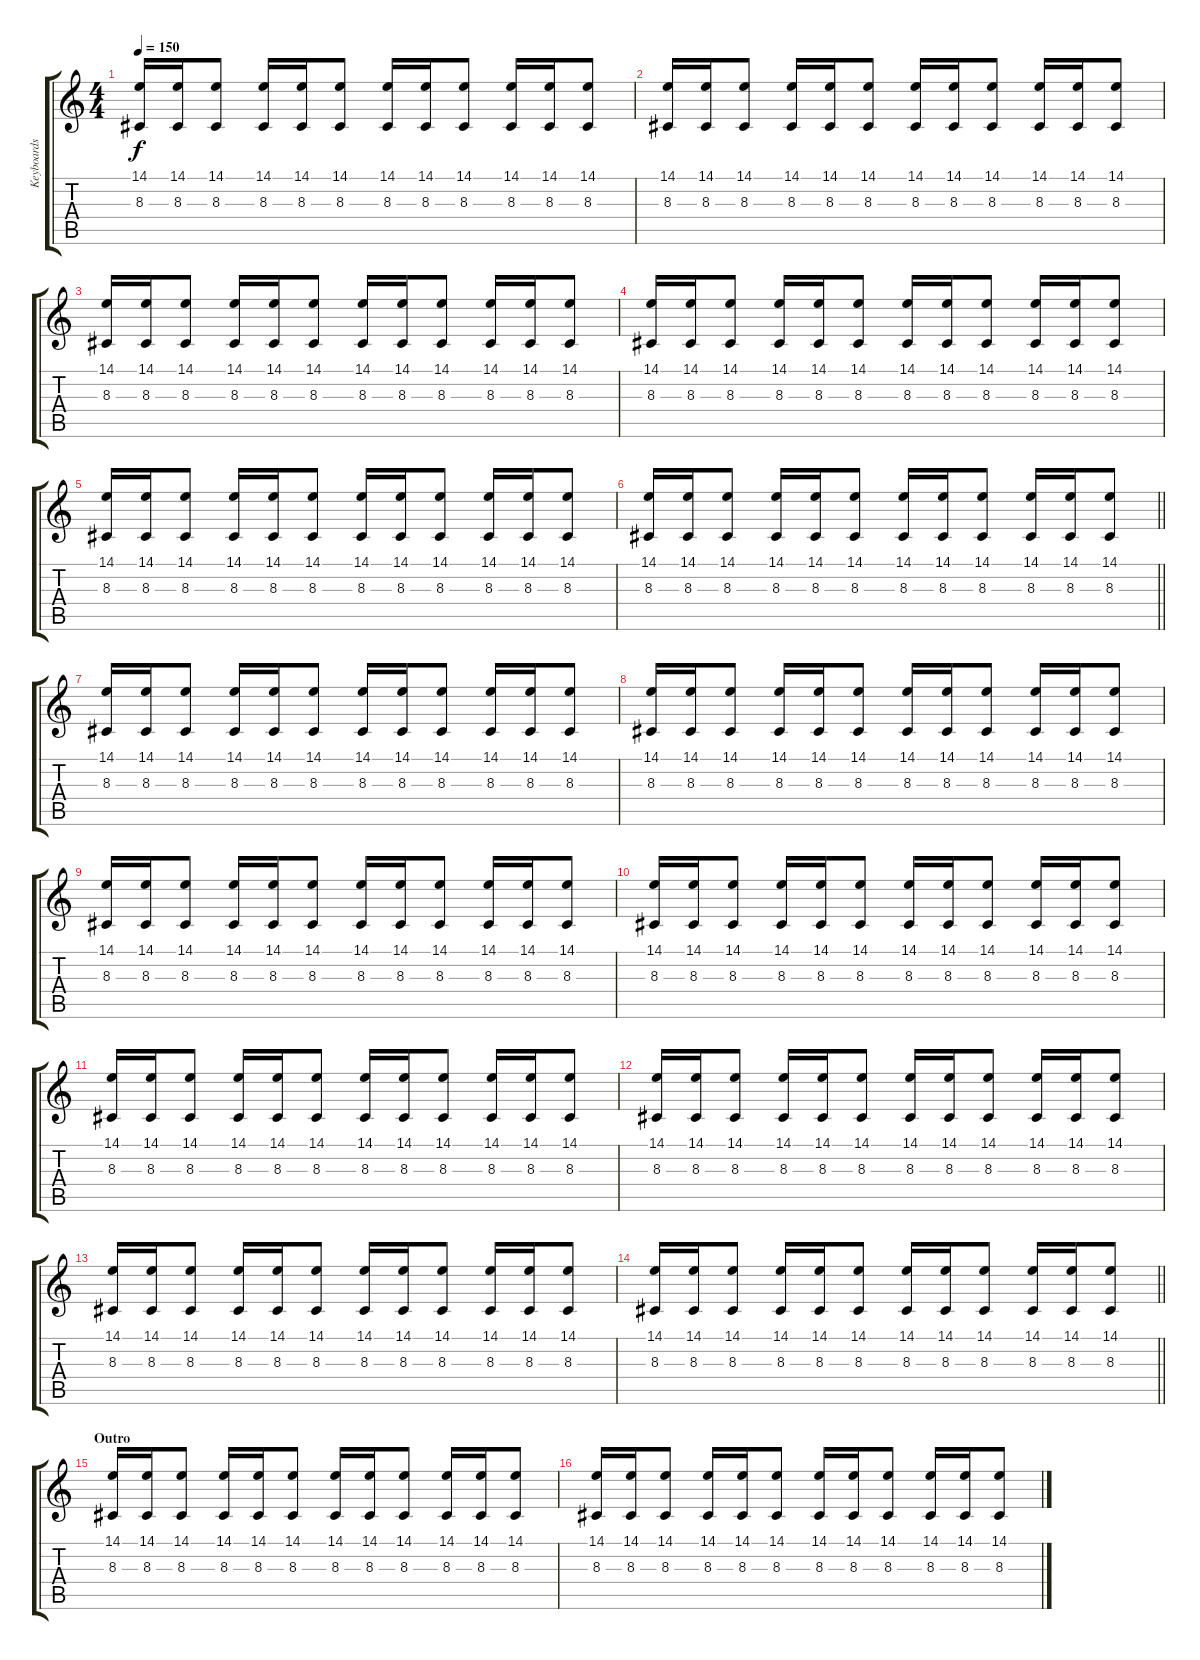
\track ("Keyboards I" "Keyboards ") {instrument lead8bassandlead}
\staff {score tabs}
\tuning (D4 A3 F3 C3 G2 D2) {hide}
\ts (4 4)
\tempo 150
\clef g2
\ks c
(14.1 8.3).16{dy f} (14.1 8.3).16 (14.1 8.3).8 (14.1 8.3).16 (14.1 8.3).16 (14.1 8.3).8 (14.1 8.3).16 (14.1 8.3).16 (14.1 8.3).8 (14.1 8.3).16 (14.1 8.3).16 (14.1 8.3).8 |
(14.1 8.3).16 (14.1 8.3).16 (14.1 8.3).8 (14.1 8.3).16 (14.1 8.3).16 (14.1 8.3).8 (14.1 8.3).16 (14.1 8.3).16 (14.1 8.3).8 (14.1 8.3).16 (14.1 8.3).16 (14.1 8.3).8 |
(14.1 8.3).16 (14.1 8.3).16 (14.1 8.3).8 (14.1 8.3).16 (14.1 8.3).16 (14.1 8.3).8 (14.1 8.3).16 (14.1 8.3).16 (14.1 8.3).8 (14.1 8.3).16 (14.1 8.3).16 (14.1 8.3).8 |
(14.1 8.3).16 (14.1 8.3).16 (14.1 8.3).8 (14.1 8.3).16 (14.1 8.3).16 (14.1 8.3).8 (14.1 8.3).16 (14.1 8.3).16 (14.1 8.3).8 (14.1 8.3).16 (14.1 8.3).16 (14.1 8.3).8 |
(14.1 8.3).16 (14.1 8.3).16 (14.1 8.3).8 (14.1 8.3).16 (14.1 8.3).16 (14.1 8.3).8 (14.1 8.3).16 (14.1 8.3).16 (14.1 8.3).8 (14.1 8.3).16 (14.1 8.3).16 (14.1 8.3).8 |
\barLineRight lightlight
(14.1 8.3).16 (14.1 8.3).16 (14.1 8.3).8 (14.1 8.3).16 (14.1 8.3).16 (14.1 8.3).8 (14.1 8.3).16 (14.1 8.3).16 (14.1 8.3).8 (14.1 8.3).16 (14.1 8.3).16 (14.1 8.3).8 |
\section ("" "")
(14.1 8.3).16 (14.1 8.3).16 (14.1 8.3).8 (14.1 8.3).16 (14.1 8.3).16 (14.1 8.3).8 (14.1 8.3).16 (14.1 8.3).16 (14.1 8.3).8 (14.1 8.3).16 (14.1 8.3).16 (14.1 8.3).8 |
(14.1 8.3).16 (14.1 8.3).16 (14.1 8.3).8 (14.1 8.3).16 (14.1 8.3).16 (14.1 8.3).8 (14.1 8.3).16 (14.1 8.3).16 (14.1 8.3).8 (14.1 8.3).16 (14.1 8.3).16 (14.1 8.3).8 |
(14.1 8.3).16 (14.1 8.3).16 (14.1 8.3).8 (14.1 8.3).16 (14.1 8.3).16 (14.1 8.3).8 (14.1 8.3).16 (14.1 8.3).16 (14.1 8.3).8 (14.1 8.3).16 (14.1 8.3).16 (14.1 8.3).8 |
(14.1 8.3).16 (14.1 8.3).16 (14.1 8.3).8 (14.1 8.3).16 (14.1 8.3).16 (14.1 8.3).8 (14.1 8.3).16 (14.1 8.3).16 (14.1 8.3).8 (14.1 8.3).16 (14.1 8.3).16 (14.1 8.3).8 |
(14.1 8.3).16 (14.1 8.3).16 (14.1 8.3).8 (14.1 8.3).16 (14.1 8.3).16 (14.1 8.3).8 (14.1 8.3).16 (14.1 8.3).16 (14.1 8.3).8 (14.1 8.3).16 (14.1 8.3).16 (14.1 8.3).8 |
(14.1 8.3).16 (14.1 8.3).16 (14.1 8.3).8 (14.1 8.3).16 (14.1 8.3).16 (14.1 8.3).8 (14.1 8.3).16 (14.1 8.3).16 (14.1 8.3).8 (14.1 8.3).16 (14.1 8.3).16 (14.1 8.3).8 |
(14.1 8.3).16 (14.1 8.3).16 (14.1 8.3).8 (14.1 8.3).16 (14.1 8.3).16 (14.1 8.3).8 (14.1 8.3).16 (14.1 8.3).16 (14.1 8.3).8 (14.1 8.3).16 (14.1 8.3).16 (14.1 8.3).8 |
\barLineRight lightlight
(14.1 8.3).16 (14.1 8.3).16 (14.1 8.3).8 (14.1 8.3).16 (14.1 8.3).16 (14.1 8.3).8 (14.1 8.3).16 (14.1 8.3).16 (14.1 8.3).8 (14.1 8.3).16 (14.1 8.3).16 (14.1 8.3).8 |
\section ("" "Outro")
(14.1 8.3).16 (14.1 8.3).16 (14.1 8.3).8 (14.1 8.3).16 (14.1 8.3).16 (14.1 8.3).8 (14.1 8.3).16 (14.1 8.3).16 (14.1 8.3).8 (14.1 8.3).16 (14.1 8.3).16 (14.1 8.3).8 |
(14.1 8.3).16 (14.1 8.3).16 (14.1 8.3).8 (14.1 8.3).16 (14.1 8.3).16 (14.1 8.3).8 (14.1 8.3).16 (14.1 8.3).16 (14.1 8.3).8 (14.1 8.3).16 (14.1 8.3).16 (14.1 8.3).8
